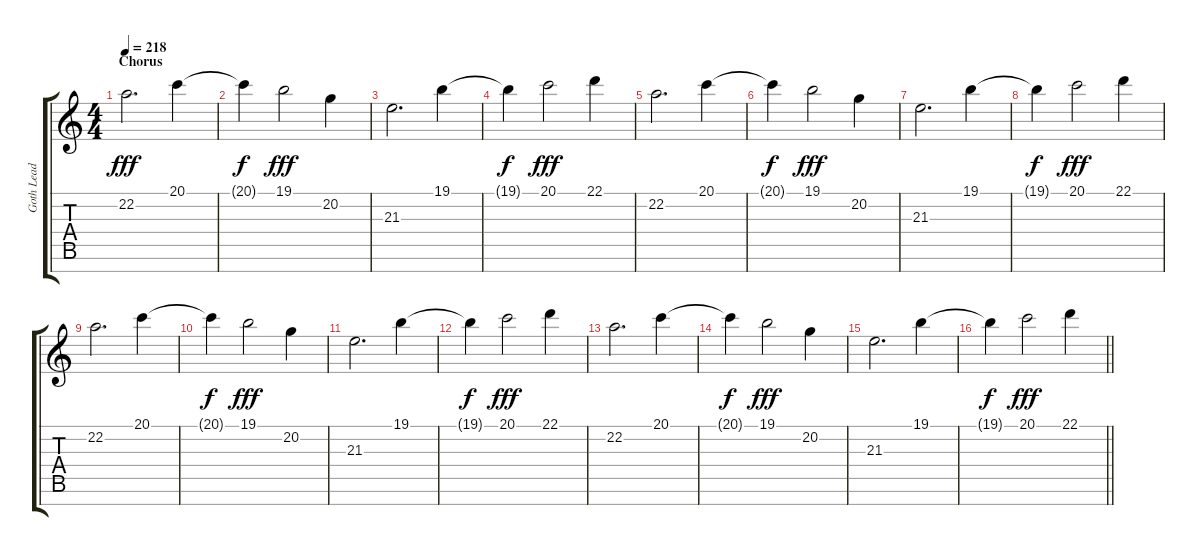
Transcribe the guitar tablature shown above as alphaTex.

\track ("Goth Lead" "Goth Lead") {instrument lead1square}
\staff {score tabs}
\tuning (E4 B3 G3 D3 A2 E2 B1) {hide}
\ts (4 4)
\section ("" "Chorus")
\tempo 218
\clef g2
\ks c
22.2.2{d dy fff} 20.1.4 |
20.1{t}.4{dy f} 19.1.2{dy fff} 20.2.4 |
21.3.2{d} 19.1.4 |
19.1{t}.4{dy f} 20.1.2{dy fff} 22.1.4 |
22.2.2{d} 20.1.4 |
20.1{t}.4{dy f} 19.1.2{dy fff} 20.2.4 |
21.3.2{d} 19.1.4 |
19.1{t}.4{dy f} 20.1.2{dy fff} 22.1.4 |
22.2.2{d} 20.1.4 |
20.1{t}.4{dy f} 19.1.2{dy fff} 20.2.4 |
21.3.2{d} 19.1.4 |
19.1{t}.4{dy f} 20.1.2{dy fff} 22.1.4 |
22.2.2{d} 20.1.4 |
20.1{t}.4{dy f} 19.1.2{dy fff} 20.2.4 |
21.3.2{d} 19.1.4 |
\barLineRight lightlight
19.1{t}.4{dy f} 20.1.2{dy fff} 22.1.4
